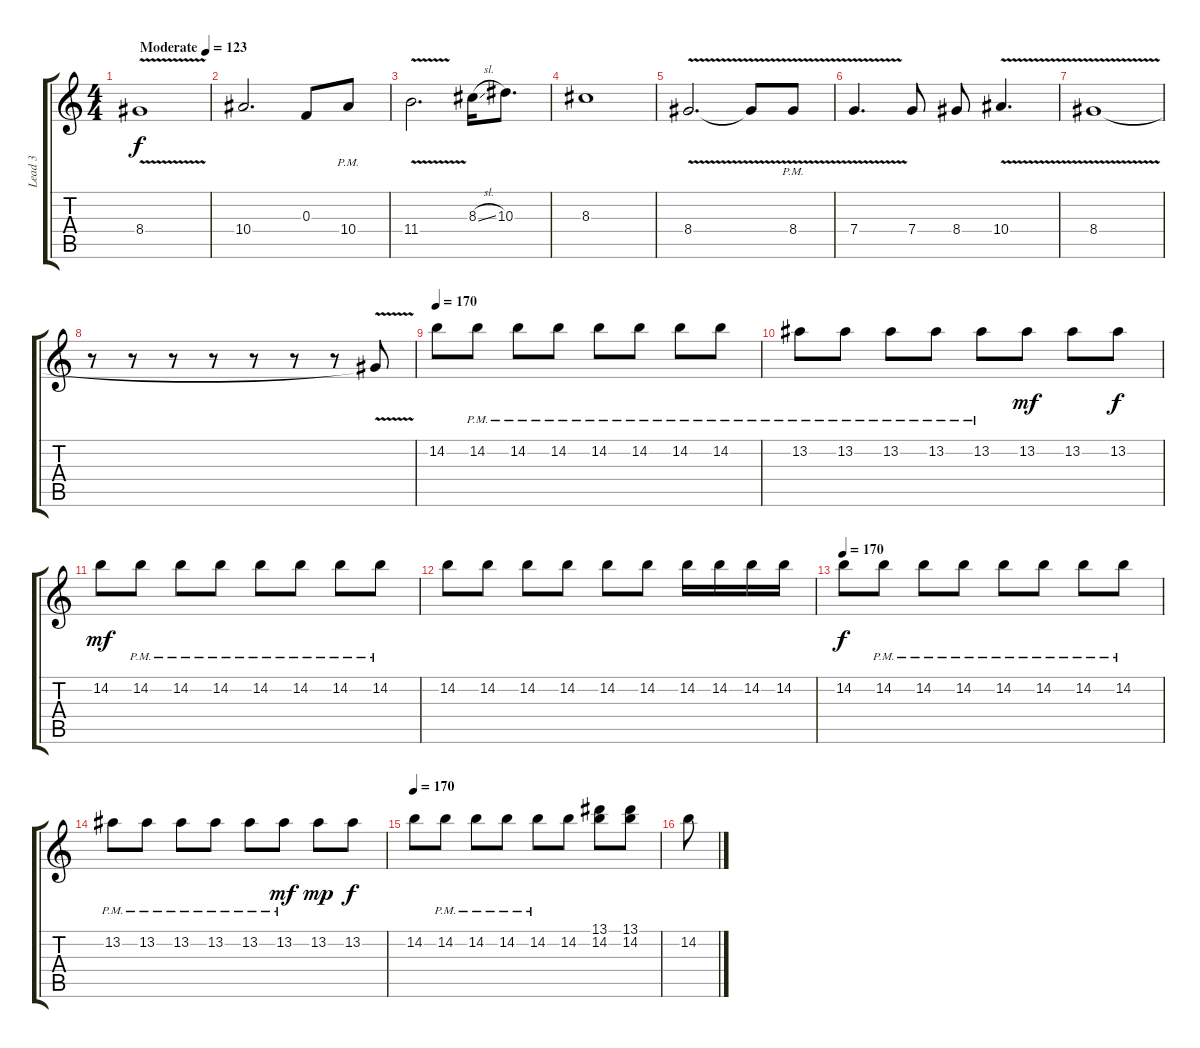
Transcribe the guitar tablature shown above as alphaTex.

\track ("Lead 3" "Lead 3") {instrument distortionguitar}
\staff {score tabs}
\tuning (D4 A3 F3 C3 G2 D2) {hide}
\ts (4 4)
\tempo (123 "Moderate")
\clef g2
\ks c
8.4{v}.1{dy f instrument distortionguitar} |
10.4.2{d} 0.3.8 10.4{pm}.8 |
11.4{v}.2{d} 8.3{sl}.16 10.3.8{d} |
8.3.1 |
8.4{v}.2{d} 8.4{t}.8 8.4{v pm}.8 |
7.4{v}.4{d} 7.4.8 8.4.8 10.4{v}.4{d} |
8.4{v}.1 |
r.8 r.8 r.8 r.8 r.8 r.8 r.8 8.4{t}.8 |
\tempo 170
14.2.8 14.2{pm}.8 14.2{pm}.8 14.2{pm}.8 14.2{pm}.8 14.2{pm}.8 14.2{pm}.8 14.2{pm}.8 |
13.2{pm}.8 13.2{pm}.8 13.2{pm}.8 13.2{pm}.8 13.2{pm}.8 13.2.8{dy mf} 13.2.8 13.2.8{dy f} |
14.2.8{dy mf} 14.2{pm}.8 14.2{pm}.8 14.2{pm}.8 14.2{pm}.8 14.2{pm}.8 14.2{pm}.8 14.2{pm}.8 |
14.2.8 14.2.8 14.2.8 14.2.8 14.2.8 14.2.8 14.2.16 14.2.16 14.2.16 14.2.16 |
\tempo 170
14.2.8{dy f} 14.2{pm}.8 14.2{pm}.8 14.2{pm}.8 14.2{pm}.8 14.2{pm}.8 14.2{pm}.8 14.2{pm}.8 |
13.2{pm}.8 13.2{pm}.8 13.2{pm}.8 13.2{pm}.8 13.2{pm}.8 13.2{pm}.8{dy mf} 13.2.8{dy mp} 13.2.8{dy f} |
\tempo 170
14.2.8 14.2{pm}.8 14.2{pm}.8 14.2{pm}.8 14.2{pm}.8 14.2.8 (13.1 14.2).8 (13.1 14.2).8 |
14.2.8
